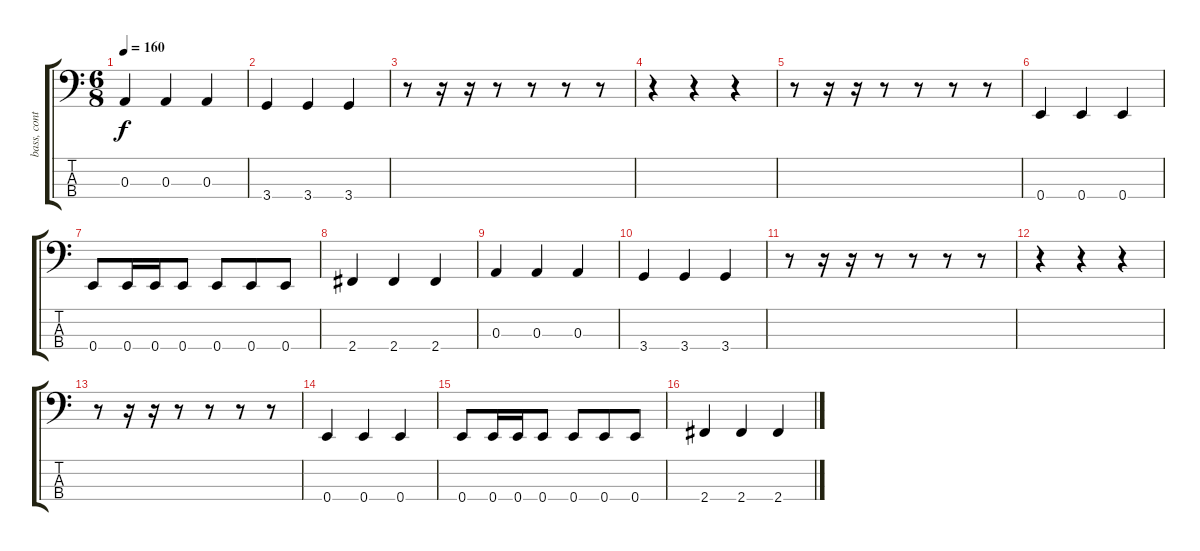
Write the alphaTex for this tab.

\track ("bass, contrabass" "bass, cont") {instrument electricbassfinger}
\staff {score tabs}
\tuning (G2 D2 A1 E1) {hide}
\ts (6 8)
\tempo 160
\clef f4
\ks c
0.3.4{dy f} 0.3.4 0.3.4 |
3.4.4 3.4.4 3.4.4 |
r.8 r.16 r.16 r.8 r.8 r.8 r.8 |
r.4 r.4 r.4 |
r.8 r.16 r.16 r.8 r.8 r.8 r.8 |
0.4.4 0.4.4 0.4.4 |
0.4.8 0.4.16 0.4.16 0.4.8 0.4.8 0.4.8 0.4.8 |
2.4.4 2.4.4 2.4.4 |
0.3.4 0.3.4 0.3.4 |
3.4.4 3.4.4 3.4.4 |
r.8 r.16 r.16 r.8 r.8 r.8 r.8 |
r.4 r.4 r.4 |
r.8 r.16 r.16 r.8 r.8 r.8 r.8 |
0.4.4 0.4.4 0.4.4 |
0.4.8 0.4.16 0.4.16 0.4.8 0.4.8 0.4.8 0.4.8 |
2.4.4 2.4.4 2.4.4
